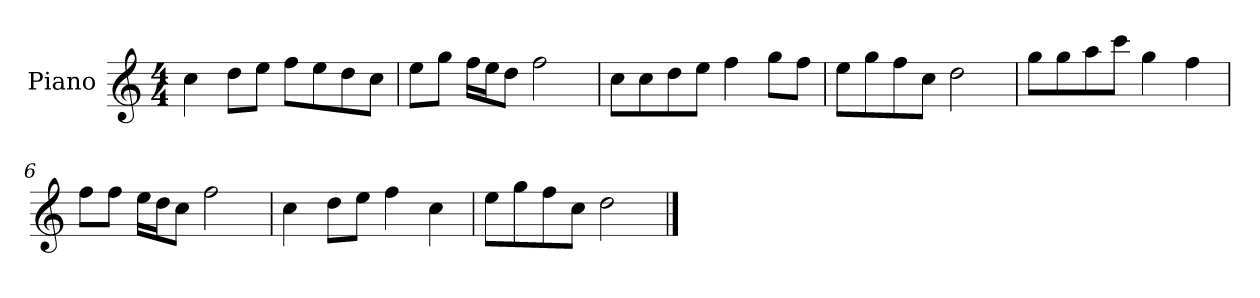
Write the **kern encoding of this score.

**kern
*part1
*staff1
*I"Piano
*I'P-no
*clefG2
*k[]
*M4/4
*MM90
=1
4cc\
8dd\L
8ee\J
8ff\L
8ee\
8dd\
8cc\J
=2
8ee\L
8gg\J
16ff\LL
16ee\J
8dd\J
2ff\
=3
8cc\L
8cc\
8dd\
8ee\J
4ff\
8gg\L
8ff\J
=4
8ee\L
8gg\
8ff\
8cc\J
2dd\
=5
8gg\L
8gg\
8aa\
8ccc\J
4gg\
4ff\
=6
8ff\L
8ff\J
16ee\LL
16dd\J
8cc\J
2ff\
!!LO:LB:g=z
=7
4cc\
8dd\L
8ee\J
4ff\
4cc\
=8
8ee\L
8gg\
8ff\
8cc\J
2dd\
==
*-
